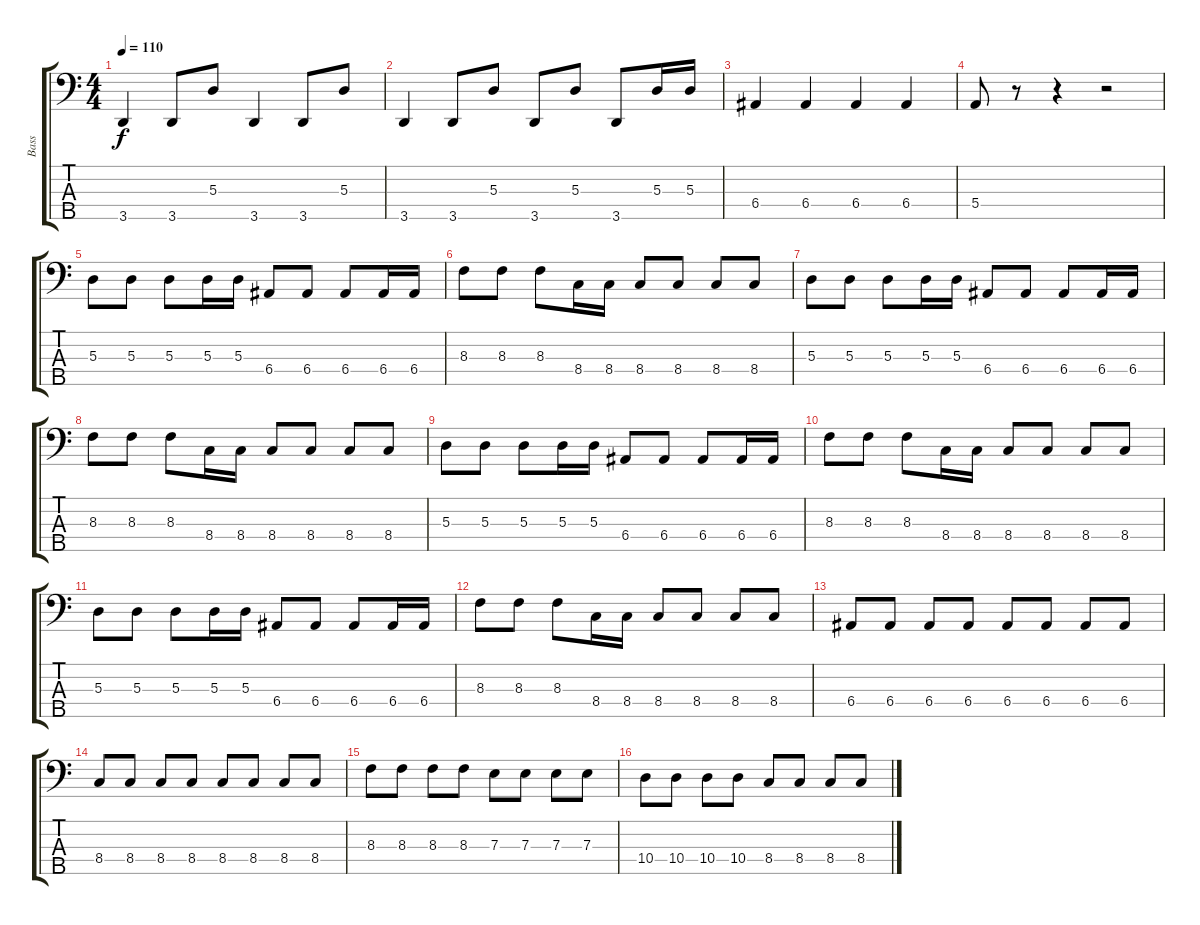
\track ("Bass" "Bass") {instrument electricbassfinger}
\staff {score tabs}
\tuning (G2 D2 A1 E1 B0) {hide}
\ts (4 4)
\tempo 110
\clef f4
\ks c
3.5.4{dy f} 3.5.8 5.3.8 3.5.4 3.5.8 5.3.8 |
3.5.4 3.5.8 5.3.8 3.5.8 5.3.8 3.5.8 5.3.16 5.3.16 |
6.4.4 6.4.4 6.4.4 6.4.4 |
5.4.8 r.8 r.4 r.2 |
5.3.8 5.3.8 5.3.8 5.3.16 5.3.16 6.4.8 6.4.8 6.4.8 6.4.16 6.4.16 |
8.3.8 8.3.8 8.3.8 8.4.16 8.4.16 8.4.8 8.4.8 8.4.8 8.4.8 |
5.3.8 5.3.8 5.3.8 5.3.16 5.3.16 6.4.8 6.4.8 6.4.8 6.4.16 6.4.16 |
8.3.8 8.3.8 8.3.8 8.4.16 8.4.16 8.4.8 8.4.8 8.4.8 8.4.8 |
5.3.8 5.3.8 5.3.8 5.3.16 5.3.16 6.4.8 6.4.8 6.4.8 6.4.16 6.4.16 |
8.3.8 8.3.8 8.3.8 8.4.16 8.4.16 8.4.8 8.4.8 8.4.8 8.4.8 |
5.3.8 5.3.8 5.3.8 5.3.16 5.3.16 6.4.8 6.4.8 6.4.8 6.4.16 6.4.16 |
8.3.8 8.3.8 8.3.8 8.4.16 8.4.16 8.4.8 8.4.8 8.4.8 8.4.8 |
6.4.8 6.4.8 6.4.8 6.4.8 6.4.8 6.4.8 6.4.8 6.4.8 |
8.4.8 8.4.8 8.4.8 8.4.8 8.4.8 8.4.8 8.4.8 8.4.8 |
8.3.8 8.3.8 8.3.8 8.3.8 7.3.8 7.3.8 7.3.8 7.3.8 |
10.4.8 10.4.8 10.4.8 10.4.8 8.4.8 8.4.8 8.4.8 8.4.8
